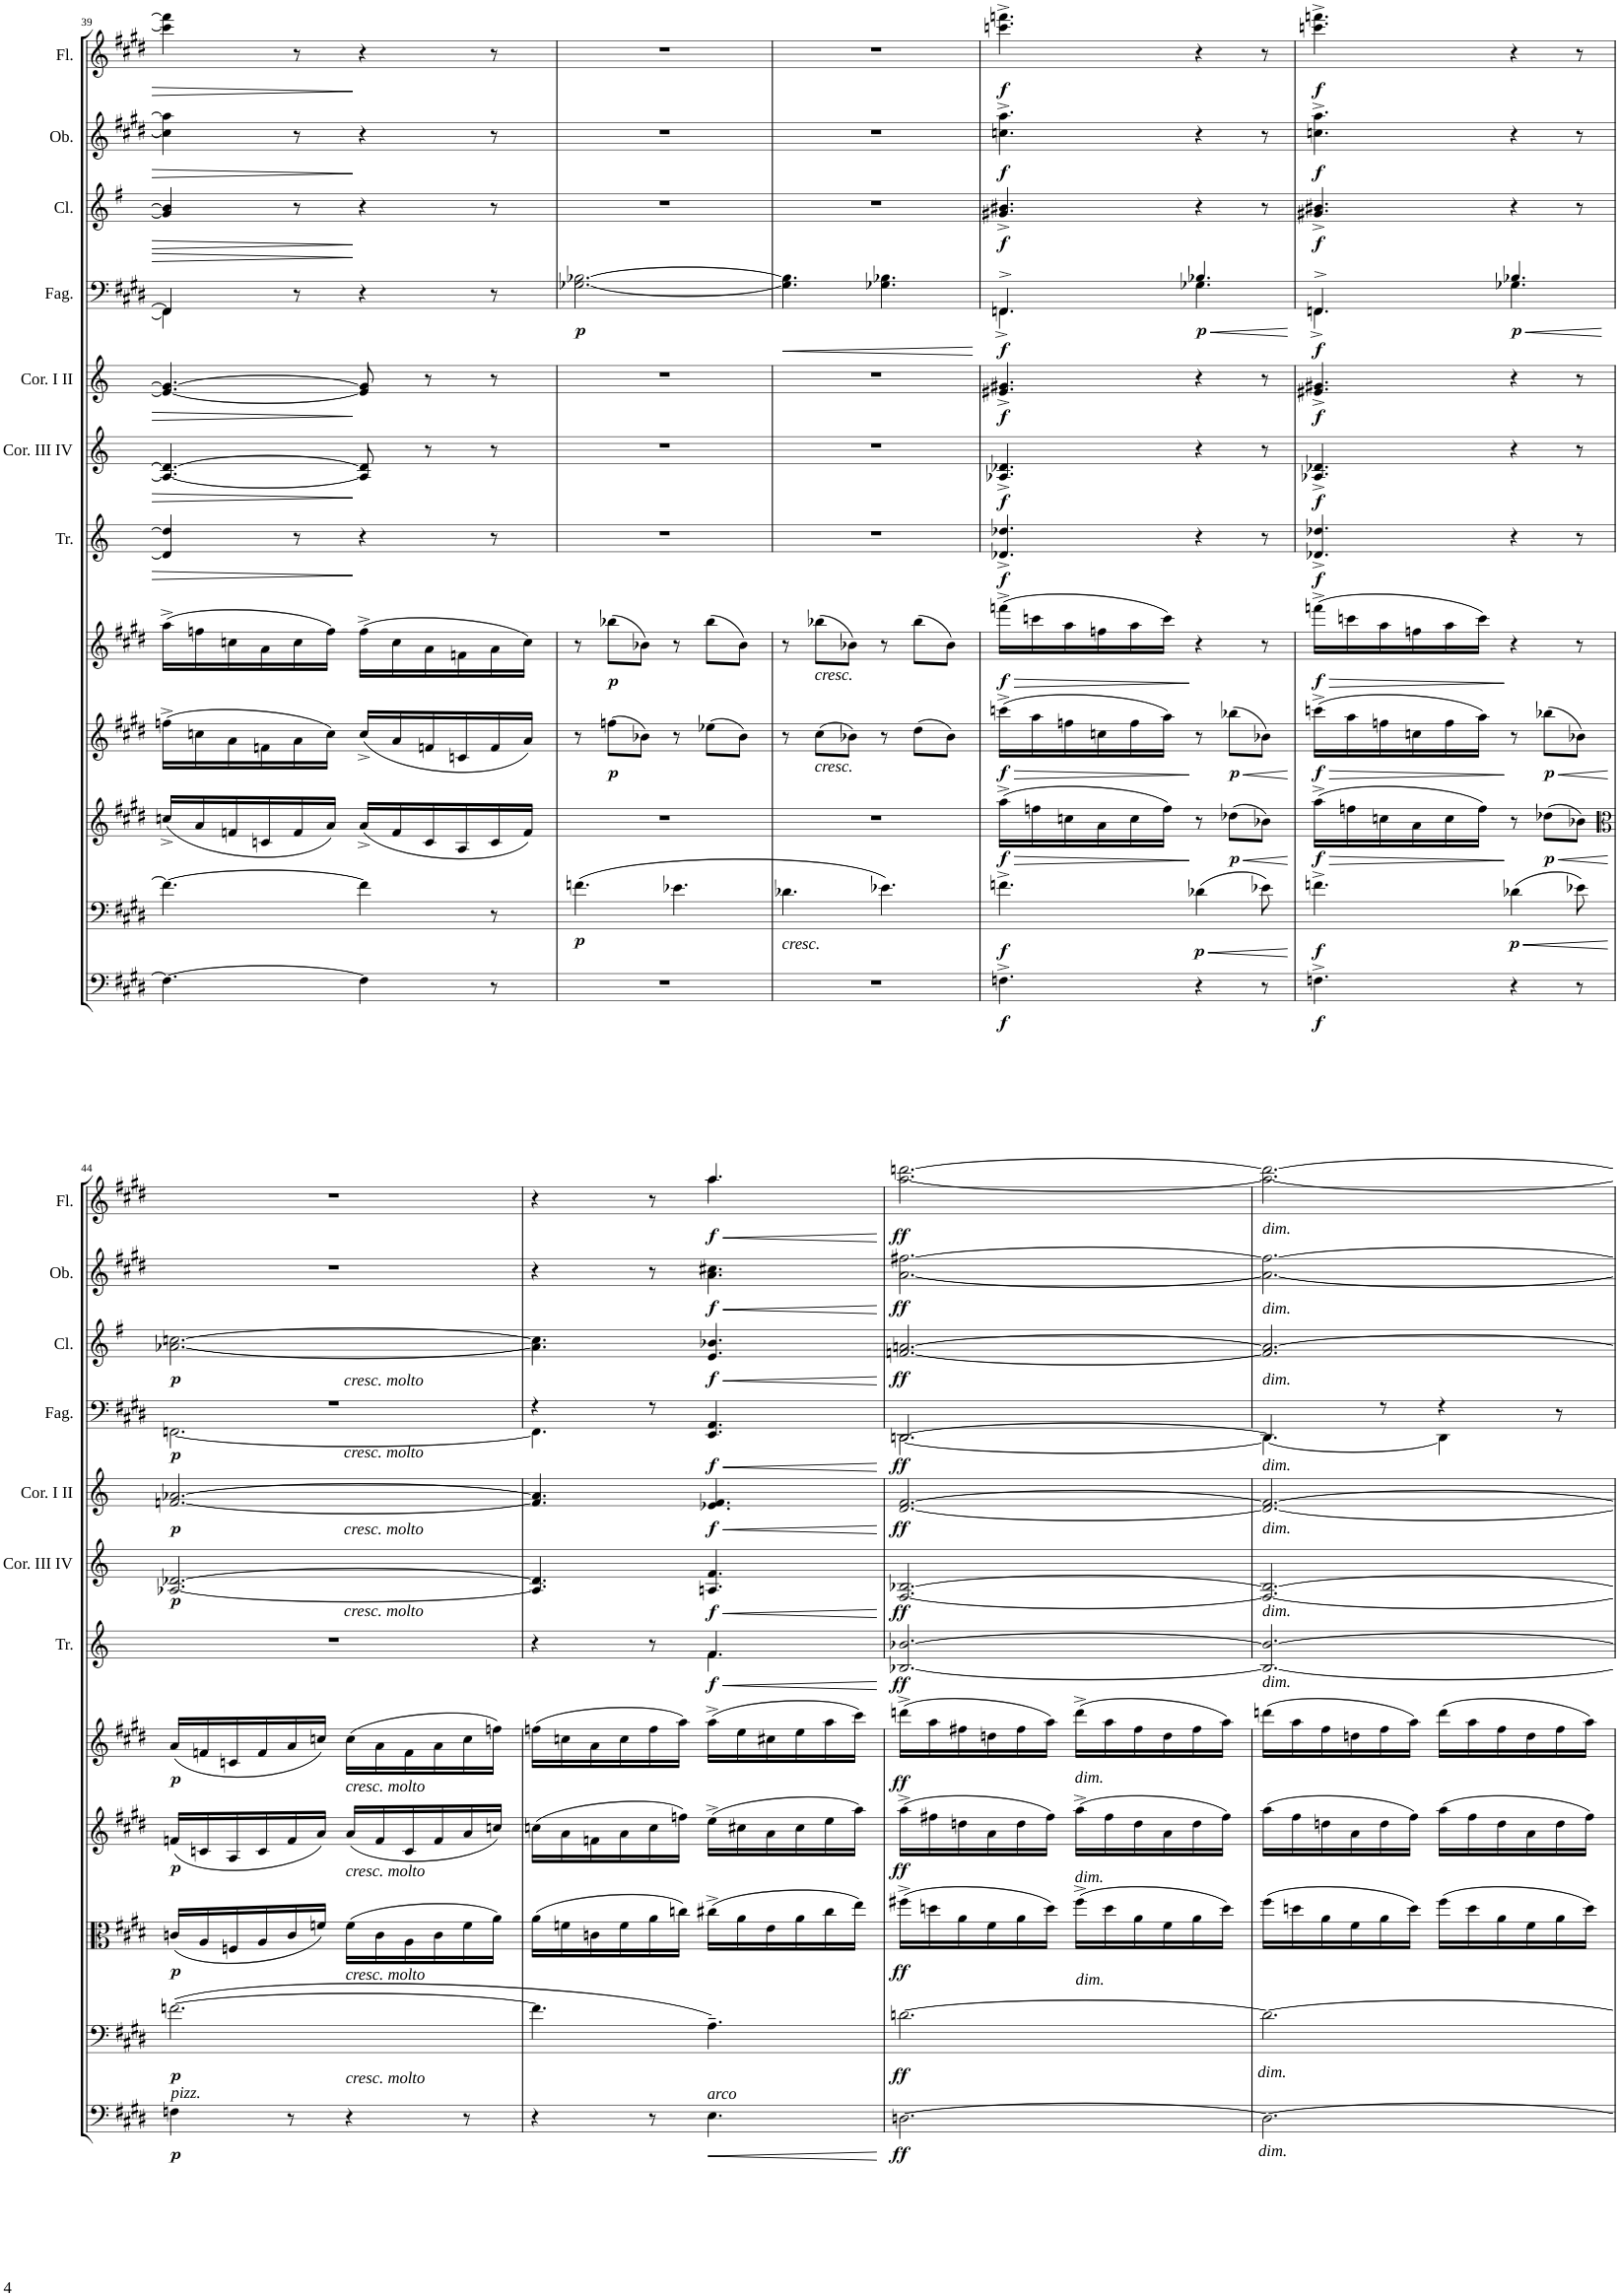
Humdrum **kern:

**kern	**dynam	**kern	**dynam	**kern	**dynam	**kern	**dynam	**kern	**dynam	**kern	**dynam	**kern	**dynam	**kern	**dynam	**kern	**dynam	**kern	**dynam	**kern	**dynam	**kern	**dynam
*part12	*part12	*part11	*part11	*part10	*part10	*part9	*part9	*part8	*part8	*part7	*part7	*part6	*part6	*part5	*part5	*part4	*part4	*part3	*part3	*part2	*part2	*part1	*part1
*staff12	*staff12	*staff11	*staff11	*staff10	*staff10	*staff9	*staff9	*staff8	*staff8	*staff7	*staff7	*staff6	*staff6	*staff5	*staff5	*staff4	*staff4	*staff3	*staff3	*staff2	*staff2	*staff1	*staff1
*I"Basso	*	*I"Violoncello	*	*I"Viola	*	*I"Violino II	*	*I"Violino I	*	*I"Trombe in E	*	*I"Corni in E III IV	*	*I"Corni in E I II	*	*I"Fagotti	*	*I"Clarinetti in A	*	*I"Oboi	*	*I"Flauti	*
*	*	*	*	*	*	*	*	*	*	*I'Tr.	*	*I'Cor. III IV	*	*I'Cor. I II	*	*I'Fag.	*	*I'Cl.	*	*I'Ob.	*	*I'Fl.	*
!!LO:PB:g=z
*clefF4	*	*clefF4	*	*clefG2	*	*clefG2	*	*clefG2	*	*clefG2	*	*clefG2	*	*clefG2	*	*clefF4	*	*clefG2	*	*clefG2	*	*clefG2	*
*Trd7c12	*	*	*	*	*	*	*	*	*	*Trd-2c-4	*	*Trd5c8	*	*Trd5c8	*	*	*	*Trd2c3	*	*	*	*	*
*k[f#c#g#d#]	*	*k[f#c#g#d#]	*	*k[f#c#g#d#]	*	*k[f#c#g#d#]	*	*k[f#c#g#d#]	*	*k[]	*	*k[]	*	*k[]	*	*k[f#c#g#d#]	*	*k[f#]	*	*k[f#c#g#d#]	*	*k[f#c#g#d#]	*
*M6/8	*	*M6/8	*	*M6/8	*	*M6/8	*	*M6/8	*	*M6/8	*	*M6/8	*	*M6/8	*	*M6/8	*	*M6/8	*	*M6/8	*	*M6/8	*
=39	=39	=39	=39	=39	=39	=39	=39	=39	=39	=39	=39	=39	=39	=39	=39	=39	=39	=39	=39	=39	=39	=39	=39
*	*	*	*	*	*	*	*	*	*	*	*	*	*	*	*	*^	*	*	*	*	*	*	*
4.F\_	.	4.f\_	.	(16ccn^/LL	.	(16ffn^\LL	.	(16aa^\LL	.	4d-/] 4dd-/]	.	4.A-/_ 4.d-/_	.	4.e#/_ 4.g#/_	.	4FF/]	4FF\]	.	4g#/] 4b#/]	.	4cc\] 4aa\]	.	4ccc\] 4fff\]	.
.	.	.	.	16a/	.	16ccn\	.	16ffn\	.	.	.	.	.	.	.	.	.	.	.	.	.	.	.	.
.	.	.	.	16fn/	.	16a\	.	16ccn\	.	.	.	.	.	.	.	.	.	.	.	.	.	.	.	.
.	.	.	.	16cn/	.	16fn\	.	16a\	.	.	.	.	.	.	.	.	.	.	.	.	.	.	.	.
.	.	.	.	16f/	.	16a\	.	16cc\	.	8r	.	.	.	.	.	8r	2ryy	.	8r	.	8r	.	8r	.
.	.	.	.	16a/JJ)	.	16cc\JJ)	.	16ff\JJ)	.	.	.	.	.	.	.	.	.	.	.	.	.	.	.	.
4F\]	.	4f\]	.	(16a^/LL	.	(16cc^/LL	.	(16ff^\LL	.	4r	.	8A-/] 8d-/]	.	8e#/] 8g#/]	.	4r	.	.	4r	.	4r	.	4r	.
.	.	.	.	16f/	.	16a/	.	16cc\	.	.	.	.	.	.	.	.	.	.	.	.	.	.	.	.
.	.	.	.	16c/	.	16fn/	.	16a\	.	.	.	8r	.	8r	.	.	.	.	.	.	.	.	.	.
.	.	.	.	16A/	.	16cn/	.	16fn\	.	.	.	.	.	.	.	.	.	.	.	.	.	.	.	.
8r	.	8r	.	16c/	.	16f/	.	16a\	.	8r	.	8r	.	8r	.	8r	.	.	8r	.	8r	.	8r	.
.	.	.	.	16f/JJ)	.	16a/JJ)	.	16cc\JJ)	.	.	.	.	.	.	.	.	.	.	.	.	.	.	.	.
*	*	*	*	*	*	*	*	*	*	*	*	*	*	*	*	*v	*v	*	*	*	*	*	*	*
=40	=40	=40	=40	=40	=40	=40	=40	=40	=40	=40	=40	=40	=40	=40	=40	=40	=40	=40	=40	=40	=40	=40	=40
!	!	!	!LO:DY:b	!	!	!	!	!	!	!	!	!	!	!	!	!	!LO:DY:b	!	!	!	!	!	!
2.r	.	(4.fn\	p	2.r	.	8r	.	8r	.	2.r	.	2.r	.	2.r	.	[2.G-X\ [2.B-X\	p	2.r	.	2.r	.	2.r	.
!	!	!	!	!	!	!	!LO:DY:b	!	!LO:DY:b	!	!	!	!	!	!	!	!	!	!	!	!	!	!
.	.	.	.	.	.	(8ffn\L	p	(8bb-X\L	p	.	.	.	.	.	.	.	.	.	.	.	.	.	.
.	.	.	.	.	.	8b-X\J)	.	8b-X\J)	.	.	.	.	.	.	.	.	.	.	.	.	.	.	.
.	.	4.e-X\	.	.	.	8r	.	8r	.	.	.	.	.	.	.	.	.	.	.	.	.	.	.
.	.	.	.	.	.	(8ee-X\L	.	(8bb-\L	.	.	.	.	.	.	.	.	.	.	.	.	.	.	.
.	.	.	.	.	.	8b-\J)	.	8b-\J)	.	.	.	.	.	.	.	.	.	.	.	.	.	.	.
=41	=41	=41	=41	=41	=41	=41	=41	=41	=41	=41	=41	=41	=41	=41	=41	=41	=41	=41	=41	=41	=41	=41	=41
!	!	!LO:TX:b:i:t=cresc.	!	!	!	!	!	!	!	!	!	!	!	!	!	!	!	!	!	!	!	!	!
!	!	!	!	!	!	!	!	!	!	!	!	!	!	!	!	!	!LO:HP:b	!	!	!	!	!	!
2.r	.	4.d-X\	.	2.r	.	8r	.	8r	.	2.r	.	2.r	.	2.r	.	4.G-\] 4.B-\]	<	2.r	.	2.r	.	2.r	.
!	!	!	!	!	!	!	!	!LO:TX:b:i:t=cresc.	!	!	!	!	!	!	!	!	!	!	!	!	!	!	!
!	!	!	!	!	!	!LO:TX:b:i:t=cresc.	!	!	!	!	!	!	!	!	!	!	!	!	!	!	!	!	!
.	.	.	.	.	.	(8cc#\L	.	(8bb-X\L	.	.	.	.	.	.	.	.	.	.	.	.	.	.	.
.	.	.	.	.	.	8b-X\J)	.	8b-X\J)	.	.	.	.	.	.	.	.	.	.	.	.	.	.	.
.	.	4.e-X\)	.	.	.	8r	.	8r	.	.	.	.	.	.	.	4.G-X\ 4.B-X\	.	.	.	.	.	.	.
.	.	.	.	.	.	(8dd#\L	.	(8bb-\L	.	.	.	.	.	.	.	.	.	.	.	.	.	.	.
.	.	.	.	.	.	8b-\J)	.	8b-\J)	.	.	.	.	.	.	.	.	.	.	.	.	.	.	.
=42	=42	=42	=42	=42	=42	=42	=42	=42	=42	=42	=42	=42	=42	=42	=42	=42	=42	=42	=42	=42	=42	=42	=42
!	!LO:DY:b	!	!LO:DY:b	!	!LO:HP:b	!	!LO:HP:b	!	!LO:HP:b	!	!	!	!	!	!	!	!	!	!	!	!	!	!
*	*	*	*	*	*	*	*	*	*	*	*	*	*	*	*	*^	*	*	*	*	*	*	*
!	!	!	!	!	!LO:DY:n=1:b	!	!LO:DY:n=1:b	!	!LO:DY:n=1:b	!	!LO:DY:b	!	!LO:DY:b	!	!LO:DY:b	!	!	!LO:DY:b	!	!LO:DY:b	!	!LO:DY:b	!	!LO:DY:b
4.Fn^\	f	4.fn^\	f	(16aa^\LL	> f	(16cccn^\LL	> f	(16fffn^\LL	> f	4.d-X/^ 4.dd-X/^	f	4.A-X/^ 4.d-X/^	f	4.e#X/^ 4.g#X/^	f	4.FFn^/	4.FF^\	f	4.g#X/^ 4.b#X/^	f	4.ccn\^ 4.aa\^	f	4.cccn\^ 4.fffn\^	f
.	.	.	.	16ffn\	.	16aa\	.	16cccn\	.	.	.	.	.	.	.	.	.	.	.	.	.	.	.	.
.	.	.	.	16ccn\	.	16ffn\	.	16aa\	.	.	.	.	.	.	.	.	.	.	.	.	.	.	.	.
.	.	.	.	16a\	.	16ccn\	.	16ffn\	.	.	.	.	.	.	.	.	.	.	.	.	.	.	.	.
.	.	.	.	16cc\	.	16ff\	.	16aa\	.	.	.	.	.	.	.	.	.	.	.	.	.	.	.	.
.	.	.	.	16ff\JJ)	.	16aa\JJ)	.	16ccc\JJ)	.	.	.	.	.	.	.	.	.	.	.	.	.	.	.	.
!	!	!	!LO:HP:b	!	!	!	!	!	!	!	!	!	!	!	!	!	!	!LO:HP:b	!	!	!	!	!	!
!	!	!	!LO:DY:n=1:b	!	!	!	!	!	!	!	!	!	!	!	!	!	!	!LO:DY:n=1:b	!	!	!	!	!	!
4r	.	(4d-X\	< p	8r	.	8r	.	4r	.	4r	.	4r	.	4r	.	4.B-X/	4.G-X\	< p	4r	.	4r	.	4r	.
!	!	!	!	!	!LO:HP:b	!	!LO:HP:b	!	!	!	!	!	!	!	!	!	!	!	!	!	!	!	!	!
!	!	!	!	!	!LO:DY:n=2:b	!	!LO:DY:n=2:b	!	!	!	!	!	!	!	!	!	!	!	!	!	!	!	!	!
.	.	.	.	(8dd-X\L	< p	(8bb-X\L	< p	.	.	.	.	.	.	.	.	.	.	.	.	.	.	.	.	.
8r	.	8e-X\)	.	8b-X\J)	.	8b-X\J)	.	8r	.	8r	.	8r	.	8r	.	.	.	.	8r	.	8r	.	8r	.
*	*	*	*	*	*	*	*	*	*	*	*	*	*	*	*	*v	*v	*	*	*	*	*	*	*
.	.	.	.	.	]	.	]	.	.	.	.	.	.	.	.	.	[	.	.	.	.	.	.
=43	=43	=43	=43	=43	=43	=43	=43	=43	=43	=43	=43	=43	=43	=43	=43	=43	=43	=43	=43	=43	=43	=43	=43
!	!LO:DY:b	!	!LO:DY:b	!	!LO:HP:b	!	!LO:HP:b	!	!	!	!	!	!	!	!	!	!	!	!	!	!	!	!
*	*	*	*	*	*	*	*	*	*	*	*	*	*	*	*	*^	*	*	*	*	*	*	*
*	*	*	*	*	*	*	*	*	*	*	*	*	*	*	*	*	*^	*	*	*	*	*	*	*
!	!	!	!	!	!LO:DY:n=1:b	!	!LO:DY:n=1:b	!	!LO:DY:b	!	!LO:DY:b	!	!LO:DY:b	!	!LO:DY:b	!	!	!	!LO:DY:b	!	!LO:DY:b	!	!LO:DY:b	!	!LO:DY:b
4.Fn^\	f	4.fn^\	f	(16aa^\LL	> f	(16cccn^\LL	> f	(16fffn^\LL	f	4.d-X/^ 4.dd-X/^	f	4.A-X/^ 4.d-X/^	f	4.e#X/^ 4.g#X/^	f	4.FFn^/	4.FF^\	4.ryy	f	4.g#X/^ 4.b#X/^	f	4.ccn\^ 4.aa\^	f	4.cccn\^ 4.fffn\^	f
.	.	.	.	16ffn\	.	16aa\	.	16cccn\	.	.	.	.	.	.	.	.	.	.	.	.	.	.	.	.	.
.	.	.	.	16ccn\	.	16ffn\	.	16aa\	.	.	.	.	.	.	.	.	.	.	.	.	.	.	.	.	.
.	.	.	.	16a\	.	16ccn\	.	16ffn\	.	.	.	.	.	.	.	.	.	.	.	.	.	.	.	.	.
.	.	.	.	16cc\	.	16ff\	.	16aa\	.	.	.	.	.	.	.	.	.	.	.	.	.	.	.	.	.
.	.	.	.	16ff\JJ)	.	16aa\JJ)	.	16ccc\JJ)	.	.	.	.	.	.	.	.	.	.	.	.	.	.	.	.	.
!	!	!	!LO:DY:b	!	!	!	!	!	!	!	!	!	!	!	!	!	!	!	!LO:HP:b	!	!	!	!	!	!
!	!	!	!	!	!	!	!	!	!	!	!	!	!	!	!	!	!	!	!LO:DY:n=1:b	!	!	!	!	!	!
4r	.	(4d-X\	p	8r	[	8r	[	4r	]	4r	.	4r	.	4r	.	4.B-X/	4.G-X\	4ryy	< p	4r	.	4r	.	4r	.
!	!	!	!	!	!LO:DY:n=2:b	!	!LO:DY:n=2:b	!	!	!	!	!	!	!	!	!	!	!	!	!	!	!	!	!	!
.	.	.	.	(8dd-X\L	p	(8bb-X\L	p	.	.	.	.	.	.	.	.	.	.	.	.	.	.	.	.	.	.
8r	.	8e-X\)	.	8b-X\J)	.	8b-X\J)	.	8r	.	8r	.	8r	.	8r	.	.	.	256%31ryy	.	8r	.	8r	.	8r	.
.	.	.	.	.	.	.	.	.	.	.	.	.	.	.	.	.	.	256ryy	[	.	.	.	.	.	.
*	*	*	*	*	*	*	*	*	*	*	*	*	*	*	*	*v	*v	*v	*	*	*	*	*	*	*
.	.	.	[	.	]	.	]	.	.	.	.	.	.	.	.	.	.	.	.	.	.	.	.
!!LO:LB:g=z
=44	=44	=44	=44	=44	=44	=44	=44	=44	=44	=44	=44	=44	=44	=44	=44	=44	=44	=44	=44	=44	=44	=44	=44
*	*	*	*	*clefC3	*	*	*	*	*	*	*	*	*	*	*	*	*	*	*	*	*	*	*
*	*	*^	*	*	*	*	*	*	*	*	*	*^	*	*^	*	*^	*	*^	*	*	*	*	*
*	*	*	*	*	*	*	*	*	*	*	*	*	*	*	*	*	*	*	*	*^	*	*	*	*	*	*	*	*
!LO:TX:a:i:t=pizz.	!	!	!	!	!	!	!	!	!	!	!	!	!	!	!	!	!	!	!	!	!	!	!	!	!	!	!	!	!
!	!LO:DY:b	!	!	!LO:DY:b	!	!LO:DY:b	!	!LO:DY:b	!	!LO:DY:b	!	!	!	!	!LO:DY:b	!	!	!LO:DY:b	!	!	!	!LO:DY:b	!	!	!LO:DY:b	!	!	!	!
4Fn\	p	([2.fn\	4.ryy	p	(16cn/LL	p	(16fn/LL	p	(16a/LL	p	2.r	.	[2.A-X/ [2.d-X/	4.ryy	p	[2.fn/ [2.a-X/	4.ryy	p	2.r	[2.FFn\	4.ryy	p	[2.a-X\ [2.ccn\	4.ryy	p	2.r	.	2.r	.
.	.	.	.	.	16A/	.	16cn/	.	16fn/	.	.	.	.	.	.	.	.	.	.	.	.	.	.	.	.	.	.	.	.
.	.	.	.	.	16Fn/	.	16A/	.	16cn/	.	.	.	.	.	.	.	.	.	.	.	.	.	.	.	.	.	.	.	.
.	.	.	.	.	16A/	.	16c/	.	16f/	.	.	.	.	.	.	.	.	.	.	.	.	.	.	.	.	.	.	.	.
8r	.	.	.	.	16c/	.	16f/	.	16a/	.	.	.	.	.	.	.	.	.	.	.	.	.	.	.	.	.	.	.	.
.	.	.	.	.	16fn/JJ)	.	16a/JJ)	.	16ccn/JJ)	.	.	.	.	.	.	.	.	.	.	.	.	.	.	.	.	.	.	.	.
!	!	!	!	!	!	!	!	!	!	!	!	!	!	!	!	!	!	!	!	!	!	!	!	!LO:TX:b:i:t=cresc. molto	!	!	!	!	!
!	!	!	!	!	!	!	!	!	!	!	!	!	!	!	!	!	!	!	!	!	!LO:TX:b:i:t=cresc. molto	!	!	!	!	!	!	!	!
!	!	!	!	!	!	!	!	!	!	!	!	!	!	!	!	!	!LO:TX:b:i:t=cresc. molto	!	!	!	!	!	!	!	!	!	!	!	!
!	!	!	!	!	!	!	!	!	!	!	!	!	!	!LO:TX:b:i:t=cresc. molto	!	!	!	!	!	!	!	!	!	!	!	!	!	!	!
!	!	!	!	!	!	!	!	!	!LO:TX:b:i:t=cresc. molto	!	!	!	!	!	!	!	!	!	!	!	!	!	!	!	!	!	!	!	!
!	!	!	!	!	!	!	!LO:TX:b:i:t=cresc. molto	!	!	!	!	!	!	!	!	!	!	!	!	!	!	!	!	!	!	!	!	!	!
!	!	!	!	!	!LO:TX:b:i:t=cresc. molto	!	!	!	!	!	!	!	!	!	!	!	!	!	!	!	!	!	!	!	!	!	!	!	!
!	!	!	!LO:TX:b:i:t=cresc. molto	!	!	!	!	!	!	!	!	!	!	!	!	!	!	!	!	!	!	!	!	!	!	!	!	!	!
4r	.	.	4.ryy	.	(16f\LL	.	(16a/LL	.	(16cc\LL	.	.	.	.	4.ryy	.	.	4.ryy	.	.	.	4.ryy	.	.	4.ryy	.	.	.	.	.
.	.	.	.	.	16c\	.	16f/	.	16a\	.	.	.	.	.	.	.	.	.	.	.	.	.	.	.	.	.	.	.	.
.	.	.	.	.	16A\	.	16c/	.	16f\	.	.	.	.	.	.	.	.	.	.	.	.	.	.	.	.	.	.	.	.
.	.	.	.	.	16c\	.	16f/	.	16a\	.	.	.	.	.	.	.	.	.	.	.	.	.	.	.	.	.	.	.	.
8r	.	.	.	.	16f\	.	16a/	.	16cc\	.	.	.	.	.	.	.	.	.	.	.	.	.	.	.	.	.	.	.	.
.	.	.	.	.	16a\JJ)	.	16ccn/JJ)	.	16ffn\JJ)	.	.	.	.	.	.	.	.	.	.	.	.	.	.	.	.	.	.	.	.
*	*	*	*	*	*	*	*	*	*	*	*	*	*v	*v	*	*	*	*	*	*v	*v	*	*v	*v	*	*	*	*	*
*	*	*v	*v	*	*	*	*	*	*	*	*	*	*	*	*v	*v	*	*	*	*	*	*	*	*	*	*
=45	=45	=45	=45	=45	=45	=45	=45	=45	=45	=45	=45	=45	=45	=45	=45	=45	=45	=45	=45	=45	=45	=45	=45	=45
*	*	*	*	*	*	*	*	*	*	*^	*	*	*	*	*	*	*	*	*	*	*	*	*^	*
4r	.	4.f\]	.	(16a\LL	.	(16ccn\LL	.	(16ffn\LL	.	4r	4.ryy	.	4.A-/] 4.d-/]	.	4.f/] 4.a-/]	.	4r	4.FF\]	.	4.a-\] 4.cc\]	.	4r	.	4r	4.ryy	.
.	.	.	.	16fn\	.	16a\	.	16ccn\	.	.	.	.	.	.	.	.	.	.	.	.	.	.	.	.	.	.
.	.	.	.	16cn\	.	16fn\	.	16a\	.	.	.	.	.	.	.	.	.	.	.	.	.	.	.	.	.	.
.	.	.	.	16f\	.	16a\	.	16cc\	.	.	.	.	.	.	.	.	.	.	.	.	.	.	.	.	.	.
8r	.	.	.	16a\	.	16cc\	.	16ff\	.	8r	.	.	.	.	.	.	8r	.	.	.	.	8r	.	8r	.	.
.	.	.	.	16ccn\JJ)	.	16ffn\JJ)	.	16aa\JJ)	.	.	.	.	.	.	.	.	.	.	.	.	.	.	.	.	.	.
!LO:TX:a:i:t=arco	!	!	!	!	!	!	!	!	!	!	!	!	!	!	!	!	!	!	!	!	!	!	!	!	!	!
!	!	!	!	!	!	!	!	!	!	!	!	!LO:DY:b	!	!LO:DY:b	!	!LO:DY:b	!	!	!LO:DY:b	!	!LO:HP:b	!	!LO:HP:b	!	!	!LO:HP:b
!	!	!	!	!	!	!	!	!	!	!	!	!	!	!	!	!	!	!	!	!	!LO:DY:n=1:b	!	!LO:DY:n=1:b	!	!	!LO:DY:n=1:b
4.E\	.	4.A~\)	.	(16cc#X^\LL	.	(16ee^\LL	.	(16aa^\LL	.	4.f/	4.f\	f	4.An/ 4.f/	f	4.e-X/ 4.f/	f	4.EE/ 4.AA/	4.ryy	f	4.e/ 4.b-X/	< f	4.a\ 4.cc#X\	< f	4.aa/	4.aa\	< f
.	.	.	.	16a\	.	16cc#X\	.	16ee\	.	.	.	.	.	.	.	.	.	.	.	.	.	.	.	.	.	.
.	.	.	.	16e\	.	16a\	.	16cc#X\	.	.	.	.	.	.	.	.	.	.	.	.	.	.	.	.	.	.
.	.	.	.	16a\	.	16cc#\	.	16ee\	.	.	.	.	.	.	.	.	.	.	.	.	.	.	.	.	.	.
.	.	.	.	16cc#\	.	16ee\	.	16aa\	.	.	.	.	.	.	.	.	.	.	.	.	.	.	.	.	.	.
.	.	.	.	16ee\JJ)	.	16aa\JJ)	.	16ccc#\JJ)	.	.	.	.	.	.	.	.	.	.	.	.	.	.	.	.	.	.
*	*	*	*	*	*	*	*	*	*	*v	*v	*	*	*	*	*	*v	*v	*	*	*	*	*	*v	*v	*
.	.	.	.	.	.	.	.	.	.	.	.	.	.	.	.	.	[	.	[	.	[	.	[
=46	=46	=46	=46	=46	=46	=46	=46	=46	=46	=46	=46	=46	=46	=46	=46	=46	=46	=46	=46	=46	=46	=46	=46
*	*	*	*	*	*	*	*	*	*	*	*	*	*	*	*	*^	*	*	*	*	*	*	*
!	!LO:DY:b	!	!LO:DY:b	!	!LO:DY:b	!	!LO:DY:b	!	!LO:DY:b	!	!LO:DY:b	!	!LO:DY:b	!	!LO:DY:b	!	!	!LO:DY:b	!	!LO:DY:b	!	!LO:DY:b	!	!LO:DY:b
[2.Dn\	ff	[2.dn\	ff	(16ff#X^\LL	ff	(16aa^\LL	ff	(16dddn^\LL	ff	[2.B-X/ [2.b-X/	ff	[2.F/ [2.B-X/	ff	[2.d/ [2.f/	ff	[2.DDn/	[2.DD\	ff	[2.fn/ [2.an/	ff	[2.a\ [2.ff#X\	ff	[2.aa\ [2.dddn\	ff
.	.	.	.	16ddn\	.	16ff#X\	.	16aa\	.	.	.	.	.	.	.	.	.	.	.	.	.	.	.	.
.	.	.	.	16a\	.	16ddn\	.	16ff#X\	.	.	.	.	.	.	.	.	.	.	.	.	.	.	.	.
.	.	.	.	16f#\	.	16a\	.	16ddn\	.	.	.	.	.	.	.	.	.	.	.	.	.	.	.	.
.	.	.	.	16a\	.	16dd\	.	16ff#\	.	.	.	.	.	.	.	.	.	.	.	.	.	.	.	.
.	.	.	.	16dd\JJ)	.	16ff#\JJ)	.	16aa\JJ)	.	.	.	.	.	.	.	.	.	.	.	.	.	.	.	.
!	!	!	!	!	!	!	!	!LO:TX:b:i:t=dim.	!	!	!	!	!	!	!	!	!	!	!	!	!	!	!	!
!	!	!	!	!	!	!LO:TX:b:i:t=dim.	!	!	!	!	!	!	!	!	!	!	!	!	!	!	!	!	!	!
!	!	!	!	!LO:TX:b:i:t=dim.	!	!	!	!	!	!	!	!	!	!	!	!	!	!	!	!	!	!	!	!
.	.	.	.	(16ff#^\LL	.	(16aa^\LL	.	(16ddd^\LL	.	.	.	.	.	.	.	.	.	.	.	.	.	.	.	.
.	.	.	.	16dd\	.	16ff#\	.	16aa\	.	.	.	.	.	.	.	.	.	.	.	.	.	.	.	.
.	.	.	.	16a\	.	16dd\	.	16ff#\	.	.	.	.	.	.	.	.	.	.	.	.	.	.	.	.
.	.	.	.	16f#\	.	16a\	.	16dd\	.	.	.	.	.	.	.	.	.	.	.	.	.	.	.	.
.	.	.	.	16a\	.	16dd\	.	16ff#\	.	.	.	.	.	.	.	.	.	.	.	.	.	.	.	.
.	.	.	.	16dd\JJ)	.	16ff#\JJ)	.	16aa\JJ)	.	.	.	.	.	.	.	.	.	.	.	.	.	.	.	.
=47	=47	=47	=47	=47	=47	=47	=47	=47	=47	=47	=47	=47	=47	=47	=47	=47	=47	=47	=47	=47	=47	=47	=47	=47
!	!	!	!	!	!	!	!	!	!	!	!	!	!	!	!	!	!	!	!	!	!	!	!LO:TX:b:i:t=dim.	!
!	!	!	!	!	!	!	!	!	!	!	!	!	!	!	!	!	!	!	!	!	!LO:TX:b:i:t=dim.	!	!	!
!	!	!	!	!	!	!	!	!	!	!	!	!	!	!	!	!	!	!	!LO:TX:b:i:t=dim.	!	!	!	!	!
!	!	!	!	!	!	!	!	!	!	!	!	!	!	!	!	!LO:TX:b:i:t=dim.	!	!	!	!	!	!	!	!
!	!	!	!	!	!	!	!	!	!	!	!	!	!	!LO:TX:b:i:t=dim.	!	!	!	!	!	!	!	!	!	!
!	!	!	!	!	!	!	!	!	!	!	!	!LO:TX:b:i:t=dim.	!	!	!	!	!	!	!	!	!	!	!	!
!	!	!	!	!	!	!	!	!	!	!LO:TX:b:i:t=dim.	!	!	!	!	!	!	!	!	!	!	!	!	!	!
!	!	!LO:TX:b:i:t=dim.	!	!	!	!	!	!	!	!	!	!	!	!	!	!	!	!	!	!	!	!	!	!
!LO:TX:b:i:t=dim.	!	!	!	!	!	!	!	!	!	!	!	!	!	!	!	!	!	!	!	!	!	!	!	!
2.D\_	.	2.d\_	.	(16ff#\LL	.	(16aa\LL	.	(16dddn\LL	.	2.B-/_ 2.b-/_	.	2.F/_ 2.B-/_	.	2.d/_ 2.f/_	.	4DD/]	4.DD\_	.	2.f/] 2.a/_	.	2.a\_ 2.ff#\_	.	2.aa\_ 2.ddd\_	.
.	.	.	.	16ddn\	.	16ff#\	.	16aa\	.	.	.	.	.	.	.	.	.	.	.	.	.	.	.	.
.	.	.	.	16a\	.	16ddn\	.	16ff#\	.	.	.	.	.	.	.	.	.	.	.	.	.	.	.	.
.	.	.	.	16f#\	.	16a\	.	16ddn\	.	.	.	.	.	.	.	.	.	.	.	.	.	.	.	.
.	.	.	.	16a\	.	16dd\	.	16ff#\	.	.	.	.	.	.	.	8r	.	.	.	.	.	.	.	.
.	.	.	.	16dd\JJ)	.	16ff#\JJ)	.	16aa\JJ)	.	.	.	.	.	.	.	.	.	.	.	.	.	.	.	.
.	.	.	.	(16ff#\LL	.	(16aa\LL	.	(16ddd\LL	.	.	.	.	.	.	.	4r	4DD\]	.	.	.	.	.	.	.
.	.	.	.	16dd\	.	16ff#\	.	16aa\	.	.	.	.	.	.	.	.	.	.	.	.	.	.	.	.
.	.	.	.	16a\	.	16dd\	.	16ff#\	.	.	.	.	.	.	.	.	.	.	.	.	.	.	.	.
.	.	.	.	16f#\	.	16a\	.	16dd\	.	.	.	.	.	.	.	.	.	.	.	.	.	.	.	.
.	.	.	.	16a\	.	16dd\	.	16ff#\	.	.	.	.	.	.	.	8r	8ryy	.	.	.	.	.	.	.
.	.	.	.	16dd\JJ)	.	16ff#\JJ)	.	16aa\JJ)	.	.	.	.	.	.	.	.	.	.	.	.	.	.	.	.
*	*	*	*	*	*	*	*	*	*	*	*	*	*	*	*	*v	*v	*	*	*	*	*	*	*
=	=	=	=	=	=	=	=	=	=	=	=	=	=	=	=	=	=	=	=	=	=	=	=
*-	*-	*-	*-	*-	*-	*-	*-	*-	*-	*-	*-	*-	*-	*-	*-	*-	*-	*-	*-	*-	*-	*-	*-
